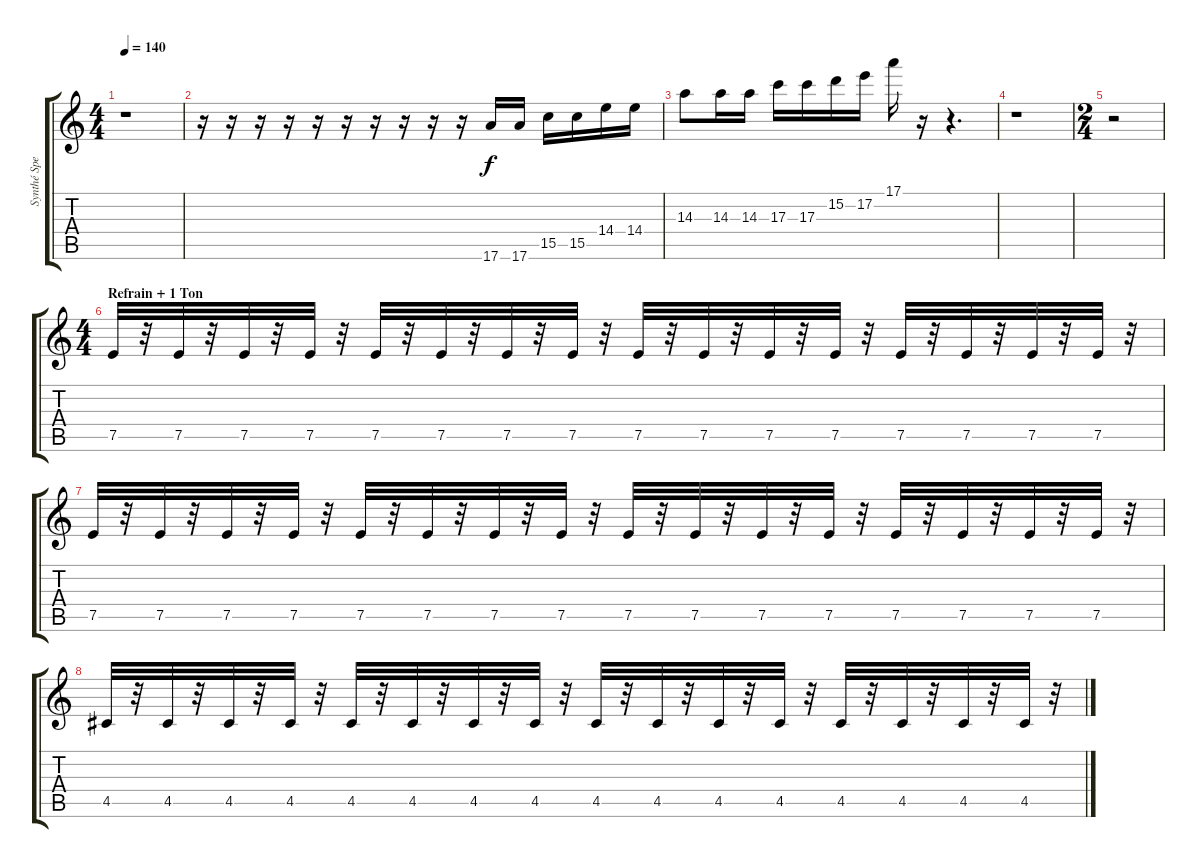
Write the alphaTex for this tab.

\track ("Synthé Speed" "Synthé Spe") {instrument synthbass2}
\staff {score tabs}
\tuning (E4 B3 G3 D3 A2 E2) {hide}
\ts (4 4)
\tempo 140
\clef g2
\ks c
r.1{dy f} |
r.16 r.16 r.16 r.16 r.16 r.16 r.16 r.16 r.16 r.16 17.6.16 17.6.16 15.5.16 15.5.16 14.4.16 14.4.16 |
14.3.8 14.3.16 14.3.16 17.3.16 17.3.16 15.2.16 17.2.16 17.1.16 r.16 r.4{d} |
r.1 |
\ts (2 4)
r.2 |
\ts (4 4)
\section ("" "Refrain + 1 Ton")
7.5.32 r.32 7.5.32 r.32 7.5.32 r.32 7.5.32 r.32 7.5.32 r.32 7.5.32 r.32 7.5.32 r.32 7.5.32 r.32 7.5.32 r.32 7.5.32 r.32 7.5.32 r.32 7.5.32 r.32 7.5.32 r.32 7.5.32 r.32 7.5.32 r.32 7.5.32 r.32 |
7.5.32 r.32 7.5.32 r.32 7.5.32 r.32 7.5.32 r.32 7.5.32 r.32 7.5.32 r.32 7.5.32 r.32 7.5.32 r.32 7.5.32 r.32 7.5.32 r.32 7.5.32 r.32 7.5.32 r.32 7.5.32 r.32 7.5.32 r.32 7.5.32 r.32 7.5.32 r.32 |
4.5.32 r.32 4.5.32 r.32 4.5.32 r.32 4.5.32 r.32 4.5.32 r.32 4.5.32 r.32 4.5.32 r.32 4.5.32 r.32 4.5.32 r.32 4.5.32 r.32 4.5.32 r.32 4.5.32 r.32 4.5.32 r.32 4.5.32 r.32 4.5.32 r.32 4.5.32 r.32
